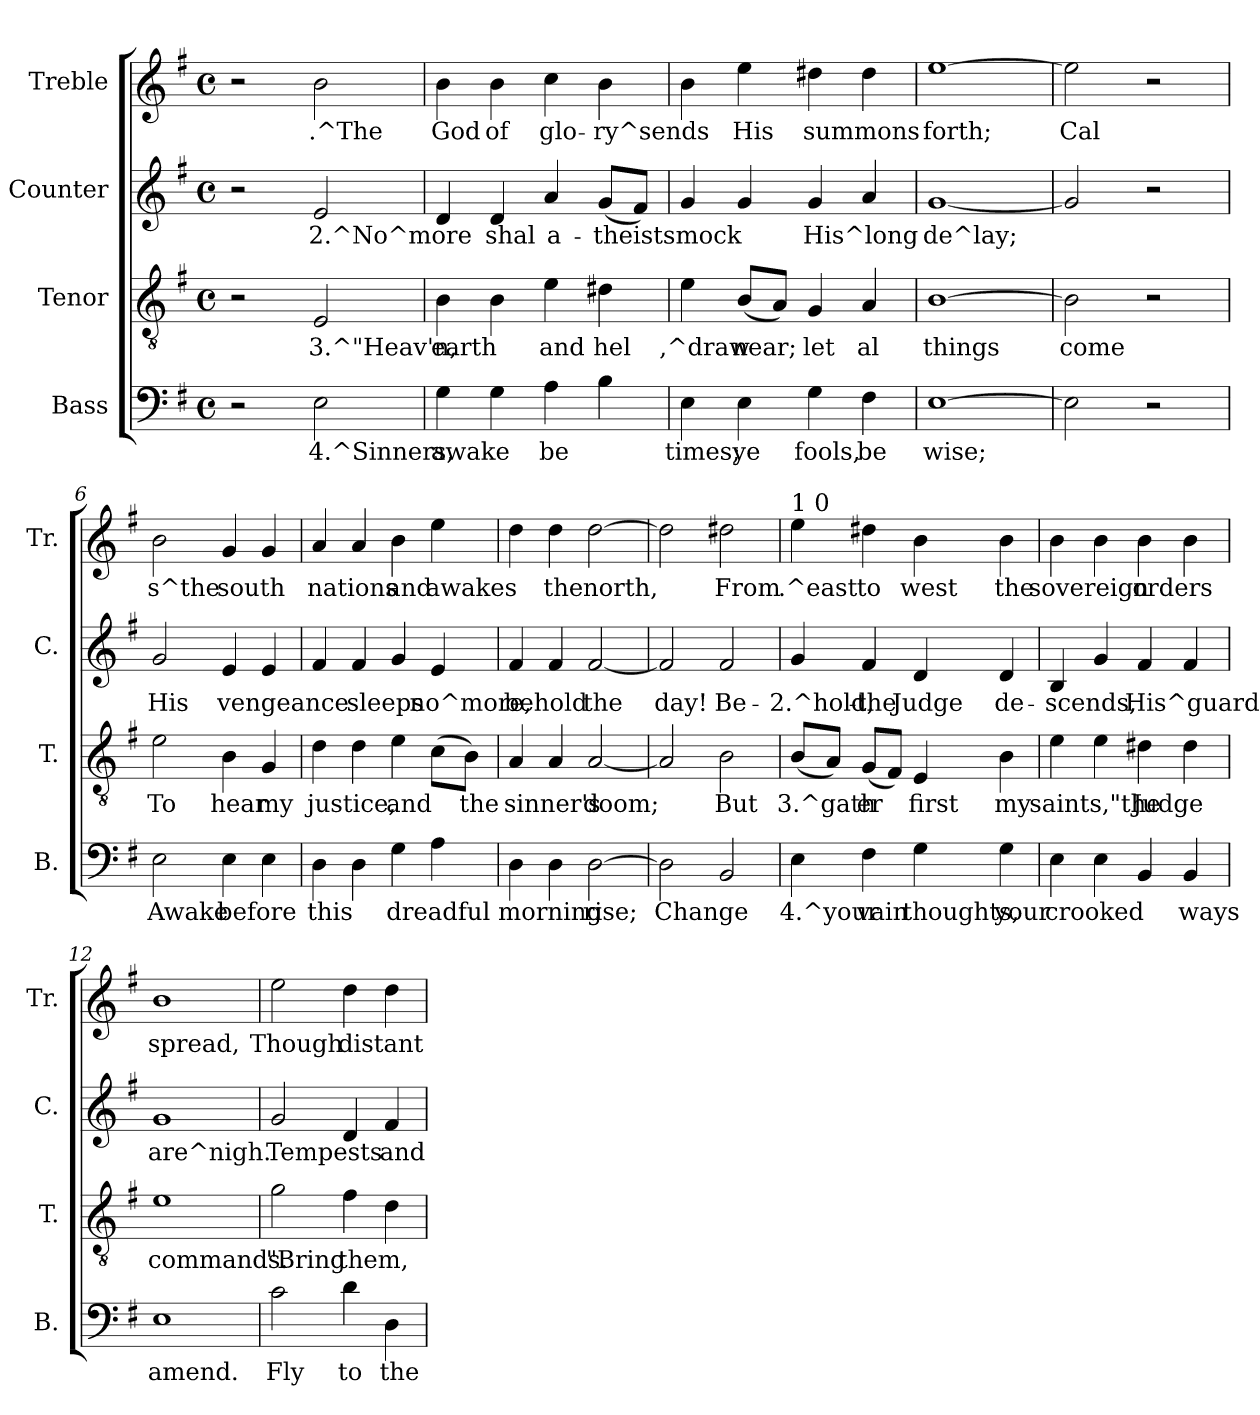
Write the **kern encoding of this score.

**kern	**text	**kern	**text	**kern	**text	**kern	**text
*part4	*part4	*part3	*part3	*part2	*part2	*part1	*part1
*staff4	*staff4	*staff3	*staff3	*staff2	*staff2	*staff1	*staff1
*I"Bass	*	*I"Tenor	*	*I"Counter	*	*I"Treble	*
*I'B.	*	*I'T.	*	*I'C.	*	*I'Tr.	*
!!LO:PB:g=z
*stria5	*	*stria5	*	*stria5	*	*stria5	*
*clefF4	*	*clefGv2	*	*clefG2	*	*clefG2	*
*k[f#]	*	*k[f#]	*	*k[f#]	*	*k[f#]	*
*G:	*	*G:	*	*G:	*	*G:	*
*M4/4	*	*M4/4	*	*M4/4	*	*M4/4	*
*met(c)	*	*met(c)	*	*met(c)	*	*met(c)	*
=1	=1	=1	=1	=1	=1	=1	=1
2r	.	2r	.	2r	.	2r	.
!	!LO:LY:b:rj	!	!LO:LY:b:rj	!	!LO:LY:b:rj	!	!LO:LY:b:rj
2E\	4.^Sinners,	2E/	3.^"Heav'n,	2e/	2.^No^more	2b\	.^The
=2	=2	=2	=2	=2	=2	=2	=2
!	!LO:LY:b:rj	!	!LO:LY:b:rj	!	!LO:LY:b:rj	!	!LO:LY:b:rj
4G\	awake	4B\	earth	4d/	.	4b\	God
!	!LO:LY:b:rj	!	!LO:LY:b:rj	!	!LO:LY:b:rj	!	!LO:LY:b:rj
4G\	.	4B\	.	4d/	shal	4b\	of
!	!LO:LY:b:rj	!	!LO:LY:b:rj	!	!LO:LY:b:rj	!	!LO:LY:b:rj
4A\	be-	4e\	and	4a/	a-	4cc\	glo-
!	!LO:LY:b:rj	!	!LO:LY:b:rj	!	!LO:LY:b:rj	!	!LO:LY:b:rj
4B\	--	4d#X\	hel	(<8g/L	-theists	4b\	-ry^sends
!	!	!	!	!	!LO:LY:b:rj	!	!
.	.	.	.	8f#/J)	.	.	.
=3	=3	=3	=3	=3	=3	=3	=3
!	!LO:LY:b:rj	!	!LO:LY:b:rj	!	!LO:LY:b:rj	!	!LO:LY:b:rj
4E\	-times;	4e\	,^draw	4g/	mock	4b\	.
!	!LO:LY:b:rj	!	!LO:LY:b:rj	!	!LO:LY:b:rj	!	!LO:LY:b:rj
4E\	ye	(<8B/L	near;	4g/	.	4ee\	His
!	!	!	!LO:LY:b:rj	!	!	!	!
.	.	8A/J)	.	.	.	.	.
!	!LO:LY:b:rj	!	!LO:LY:b:rj	!	!LO:LY:b:rj	!	!LO:LY:b:rj
4G\	fools,	4G/	let	4g/	His^long	4dd#X\	summons
!	!LO:LY:b:rj	!	!LO:LY:b:rj	!	!LO:LY:b:rj	!	!LO:LY:b:rj
4F#\	be	4A/	al	4a/	.	4dd#\	.
=4	=4	=4	=4	=4	=4	=4	=4
!	!LO:LY:b:rj	!	!LO:LY:b:rj	!	!LO:LY:b:rj	!	!LO:LY:b:rj
[>1E	wise;	[>1B	things	[<1g	de^lay;-	[>1ee	forth;
=5	=5	=5	=5	=5	=5	=5	=5
!	!LO:LY:b:rj	!	!LO:LY:b:rj	!	!LO:LY:b:rj	!	!LO:LY:b:rj
2E\]	.	2B\]	come	2g/]	--	2ee>\]	Cal
2r	.	2r	.	2r	.	2r	.
=6	=6	=6	=6	=6	=6	=6	=6
!	!LO:LY:b:rj	!	!LO:LY:b:rj	!	!LO:LY:b:rj	!	!LO:LY:b:rj
2E\	Awake	2e\	To	2g/	-His	2b\	s^the
!	!LO:LY:b:rj	!	!LO:LY:b:rj	!	!LO:LY:b:rj	!	!LO:LY:b:rj
4E\	before	4B\	hear	4e/	vengeance	4g/	south
!	!LO:LY:b:rj	!	!LO:LY:b:rj	!	!LO:LY:b:rj	!	!LO:LY:b:rj
4E\	.	4G/	my	4e/	.	4g/	.
=7	=7	=7	=7	=7	=7	=7	=7
!	!LO:LY:b:rj	!	!LO:LY:b:rj	!	!LO:LY:b:rj	!	!LO:LY:b:rj
4D\	this	4d\	justice,	4f#/	.	4a/	nations
!	!LO:LY:b:rj	!	!LO:LY:b:rj	!	!LO:LY:b:rj	!	!LO:LY:b:rj
4D\	.	4d\	.	4f#/	sleeps	4a/	.
!	!LO:LY:b:rj	!	!LO:LY:b:rj	!	!LO:LY:b:rj	!	!LO:LY:b:rj
4G\	dreadful	4e\	and	4g/	.	4b\	and
!	!LO:LY:b:rj	!	!LO:LY:b:rj	!	!LO:LY:b:rj	!	!LO:LY:b:rj
4A\	.	(>8c\L	.	4e/	no^more,	4ee\	awakes
!	!	!	!LO:LY:b:rj	!	!	!	!
.	.	8B\J)	the	.	.	.	.
=8	=8	=8	=8	=8	=8	=8	=8
!	!LO:LY:b:rj	!	!LO:LY:b:rj	!	!LO:LY:b:rj	!	!LO:LY:b:rj
4D\	morning	4A/	sinner's	4f#/	behold	4dd\	.
!	!LO:LY:b:rj	!	!LO:LY:b:rj	!	!LO:LY:b:rj	!	!LO:LY:b:rj
4D\	.	4A/	.	4f#/	.	4dd\	the
!	!LO:LY:b:rj	!	!LO:LY:b:rj	!	!LO:LY:b:rj	!	!LO:LY:b:rj
[>2D\	rise;	[<2A/	doom;	[<2f#/	the	[>2dd\	north,
=9	=9	=9	=9	=9	=9	=9	=9
!	!LO:LY:b:rj	!	!LO:LY:b:rj	!	!LO:LY:b:rj	!	!LO:LY:b:rj
2D\]	Change	2A/]	.	2f#/]	day!	2dd\]	.
!	!LO:LY:b:rj	!	!LO:LY:b:rj	!	!LO:LY:b:rj	!	!LO:LY:b:rj
2BB/	.	2B\	But	2f#/	Be-	2dd#X\	From
!!LO:LB:g=z
=10	=10	=10	=10	=10	=10	=10	=10
!	!	!	!	!	!	!LO:TX:a:t=1 0	!
!	!LO:LY:b:rj	!	!LO:LY:b:rj	!	!LO:LY:b:rj	!	!LO:LY:b:rj
4E\	4.^your	(<8B/L	3.^gath-	4g/	-2.^hold,-	4ee\	.^east
!	!	!	!LO:LY:b:rj	!	!	!	!
.	.	8A/J)	--	.	.	.	.
!	!LO:LY:b:rj	!	!LO:LY:b:rj	!	!LO:LY:b:rj	!	!LO:LY:b:rj
4F#\	vain	(<8G/L	-er	4f#/	-the	4dd#X\	to
!	!	!	!LO:LY:b:rj	!	!	!	!
.	.	8F#/J)	.	.	.	.	.
!	!LO:LY:b:rj	!	!LO:LY:b:rj	!	!LO:LY:b:rj	!	!LO:LY:b:rj
4G\	thoughts,	4E/	first	4d/	Judge	4b\	west
!	!LO:LY:b:rj	!	!LO:LY:b:rj	!	!LO:LY:b:rj	!	!LO:LY:b:rj
4G\	your	4B\	my	4d/	de-	4b\	the
=11	=11	=11	=11	=11	=11	=11	=11
!	!LO:LY:b:rj	!	!LO:LY:b:rj	!	!LO:LY:b:rj	!	!LO:LY:b:rj
4E\	crooked	4e\	saints,"the	4B/	-scends,	4b\	sovereign
!	!LO:LY:b:rj	!	!LO:LY:b:rj	!	!LO:LY:b:rj	!	!LO:LY:b:rj
4E\	.	4e\	.	4g/	.	4b\	.
!	!LO:LY:b:rj	!	!LO:LY:b:rj	!	!LO:LY:b:rj	!	!LO:LY:b:rj
4BB/	.	4d#X\	Judge	4f#/	His^guards	4b\	orders
!	!LO:LY:b:rj	!	!LO:LY:b:rj	!	!LO:LY:b:rj	!	!LO:LY:b:rj
4BB/	ways	4d#\	.	4f#/	.	4b\	.
=12	=12	=12	=12	=12	=12	=12	=12
!	!LO:LY:b:rj	!	!LO:LY:b:rj	!	!LO:LY:b:rj	!	!LO:LY:b:rj
1E	amend.	1e	commands.	1g	are^nigh.	1b	spread,
=13	=13	=13	=13	=13	=13	=13	=13
!	!LO:LY:b:rj	!	!LO:LY:b:rj	!	!LO:LY:b:rj	!	!LO:LY:b:rj
2c\	Fly	2g\	"Bring	2g/	Tempests	2ee\	Though
!	!LO:LY:b:rj	!	!LO:LY:b:rj	!	!LO:LY:b:rj	!	!LO:LY:b:rj
4d\	to	4f#\	them,	4d/	.	4dd\	distant
!	!LO:LY:b:rj	!	!LO:LY:b:rj	!	!LO:LY:b:rj	!	!LO:LY:b:rj
4D\	the	4d\	.	4f#/	and	4dd\	.
=	=	=	=	=	=	=	=
*-	*-	*-	*-	*-	*-	*-	*-
